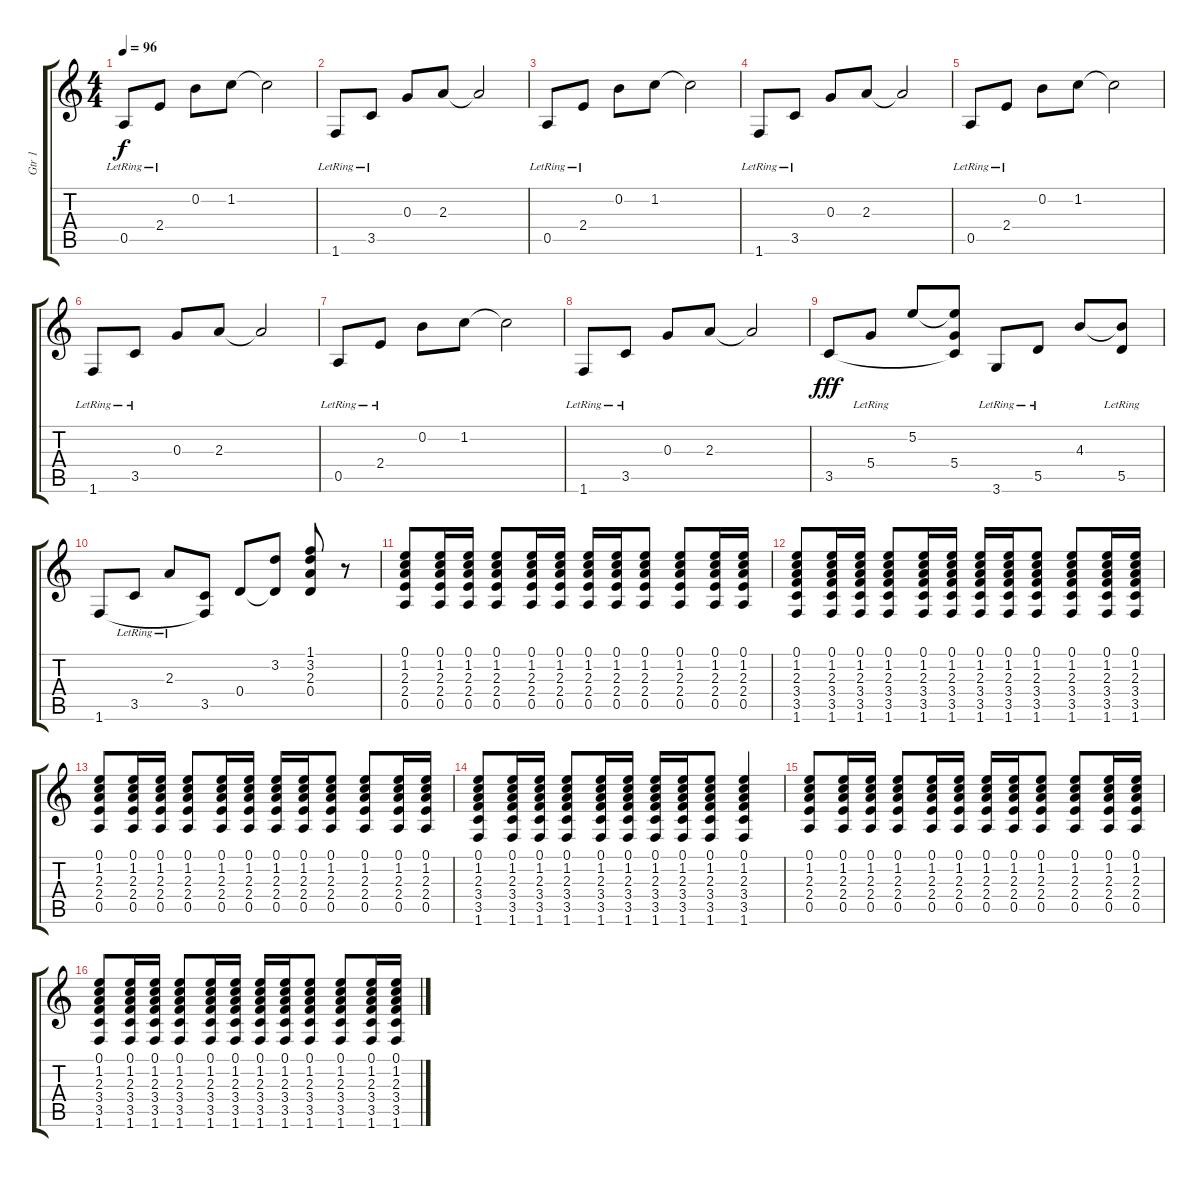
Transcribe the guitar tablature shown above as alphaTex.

\track ("Gtr 1" "Gtr 1") {instrument electricguitarclean}
\staff {score tabs}
\tuning (E4 B3 G3 D3 A2 E2) {hide}
\ts (4 4)
\tempo 96
\clef g2
\ks c
0.5{lr}.8{dy f} 2.4{lr}.8 0.2.8 1.2.8 1.2{t}.2 |
1.6{lr}.8 3.5{lr}.8 0.3.8 2.3.8 2.3{t}.2 |
0.5{lr}.8 2.4{lr}.8 0.2.8 1.2.8 1.2{t}.2 |
1.6{lr}.8 3.5{lr}.8 0.3.8 2.3.8 2.3{t}.2 |
0.5{lr}.8 2.4{lr}.8 0.2.8 1.2.8 1.2{t}.2 |
1.6{lr}.8 3.5{lr}.8 0.3.8 2.3.8 2.3{t}.2 |
0.5{lr}.8 2.4{lr}.8 0.2.8 1.2.8 1.2{t}.2 |
1.6{lr}.8 3.5{lr}.8 0.3.8 2.3.8 2.3{t}.2 |
3.5.8{dy fff} 5.4{lr}.8 5.2.8 (5.2{t} 5.4 3.5{t}).8 3.6{lr}.8 5.5{lr}.8 4.3.8 (4.3{t} 5.5{lr}).8 |
1.6.8 3.5{lr}.8 2.3{lr}.8 (3.5 1.6{t}).8 0.4.8 (3.2 0.4{t}).8 (1.1 3.2 2.3 0.4).8 r.8 |
(0.1 1.2 2.3 2.4 0.5).8 (0.1 1.2 2.3 2.4 0.5).16 (0.1 1.2 2.3 2.4 0.5).16 (0.1 1.2 2.3 2.4 0.5).8 (0.1 1.2 2.3 2.4 0.5).16 (0.1 1.2 2.3 2.4 0.5).16 (0.1 1.2 2.3 2.4 0.5).16 (0.1 1.2 2.3 2.4 0.5).16 (0.1 1.2 2.3 2.4 0.5).8 (0.1 1.2 2.3 2.4 0.5).8 (0.1 1.2 2.3 2.4 0.5).16 (0.1 1.2 2.3 2.4 0.5).16 |
(0.1 1.2 2.3 3.4 3.5 1.6).8 (0.1 1.2 2.3 3.4 3.5 1.6).16 (0.1 1.2 2.3 3.4 3.5 1.6).16 (0.1 1.2 2.3 3.4 3.5 1.6).8 (0.1 1.2 2.3 3.4 3.5 1.6).16 (0.1 1.2 2.3 3.4 3.5 1.6).16 (0.1 1.2 2.3 3.4 3.5 1.6).16 (0.1 1.2 2.3 3.4 3.5 1.6).16 (0.1 1.2 2.3 3.4 3.5 1.6).8 (0.1 1.2 2.3 3.4 3.5 1.6).8 (0.1 1.2 2.3 3.4 3.5 1.6).16 (0.1 1.2 2.3 3.4 3.5 1.6).16 |
(0.1 1.2 2.3 2.4 0.5).8 (0.1 1.2 2.3 2.4 0.5).16 (0.1 1.2 2.3 2.4 0.5).16 (0.1 1.2 2.3 2.4 0.5).8 (0.1 1.2 2.3 2.4 0.5).16 (0.1 1.2 2.3 2.4 0.5).16 (0.1 1.2 2.3 2.4 0.5).16 (0.1 1.2 2.3 2.4 0.5).16 (0.1 1.2 2.3 2.4 0.5).8 (0.1 1.2 2.3 2.4 0.5).8 (0.1 1.2 2.3 2.4 0.5).16 (0.1 1.2 2.3 2.4 0.5).16 |
(0.1 1.2 2.3 3.4 3.5 1.6).8 (0.1 1.2 2.3 3.4 3.5 1.6).16 (0.1 1.2 2.3 3.4 3.5 1.6).16 (0.1 1.2 2.3 3.4 3.5 1.6).8 (0.1 1.2 2.3 3.4 3.5 1.6).16 (0.1 1.2 2.3 3.4 3.5 1.6).16 (0.1 1.2 2.3 3.4 3.5 1.6).16 (0.1 1.2 2.3 3.4 3.5 1.6).16 (0.1 1.2 2.3 3.4 3.5 1.6).8 (0.1 1.2 2.3 3.4 3.5 1.6).4 |
(0.1 1.2 2.3 2.4 0.5).8 (0.1 1.2 2.3 2.4 0.5).16 (0.1 1.2 2.3 2.4 0.5).16 (0.1 1.2 2.3 2.4 0.5).8 (0.1 1.2 2.3 2.4 0.5).16 (0.1 1.2 2.3 2.4 0.5).16 (0.1 1.2 2.3 2.4 0.5).16 (0.1 1.2 2.3 2.4 0.5).16 (0.1 1.2 2.3 2.4 0.5).8 (0.1 1.2 2.3 2.4 0.5).8 (0.1 1.2 2.3 2.4 0.5).16 (0.1 1.2 2.3 2.4 0.5).16 |
(0.1 1.2 2.3 3.4 3.5 1.6).8 (0.1 1.2 2.3 3.4 3.5 1.6).16 (0.1 1.2 2.3 3.4 3.5 1.6).16 (0.1 1.2 2.3 3.4 3.5 1.6).8 (0.1 1.2 2.3 3.4 3.5 1.6).16 (0.1 1.2 2.3 3.4 3.5 1.6).16 (0.1 1.2 2.3 3.4 3.5 1.6).16 (0.1 1.2 2.3 3.4 3.5 1.6).16 (0.1 1.2 2.3 3.4 3.5 1.6).8 (0.1 1.2 2.3 3.4 3.5 1.6).8 (0.1 1.2 2.3 3.4 3.5 1.6).16 (0.1 1.2 2.3 3.4 3.5 1.6).16
